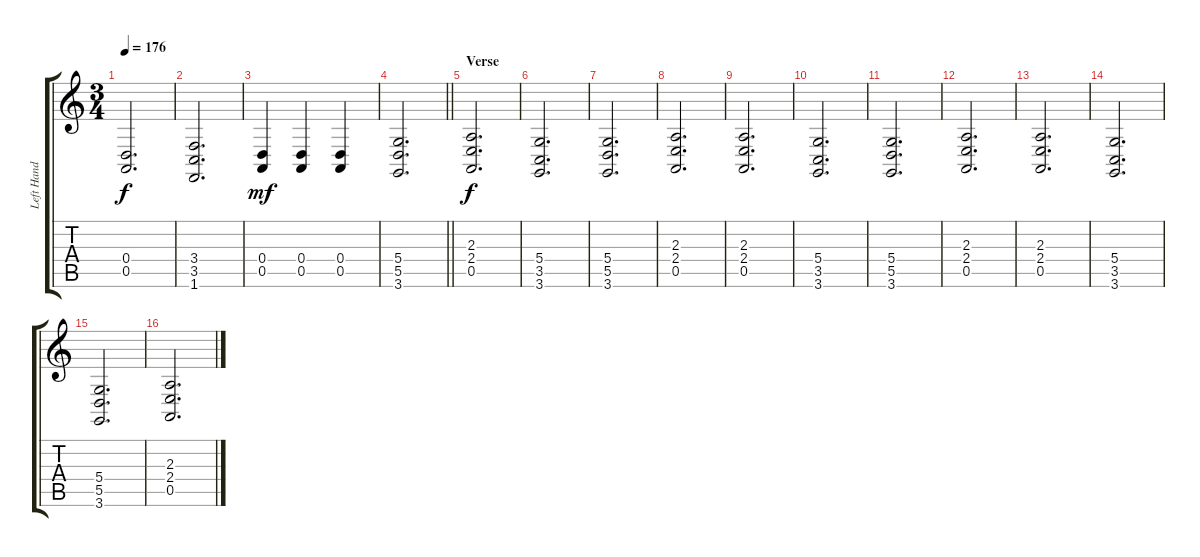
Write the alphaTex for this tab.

\track ("Left Hand" "Left Hand") {instrument stringensemble1}
\staff {score tabs}
\tuning (E4 B3 G3 D3 A2 E2) {hide}
\ts (3 4)
\tempo 176
\clef g2
\ks c
(0.4 0.5).2{d dy f} |
(3.4 3.5 1.6).2{d} |
(0.4 0.5).4{dy mf} (0.4 0.5).4 (0.4 0.5).4 |
\barLineRight lightlight
(5.4 5.5 3.6).2{d} |
\section ("" "Verse")
(2.3 2.4 0.5).2{d dy f} |
(5.4 3.5 3.6).2{d} |
(5.4 5.5 3.6).2{d} |
(2.3 2.4 0.5).2{d} |
(2.3 2.4 0.5).2{d} |
(5.4 3.5 3.6).2{d} |
(5.4 5.5 3.6).2{d} |
(2.3 2.4 0.5).2{d} |
(2.3 2.4 0.5).2{d} |
(5.4 3.5 3.6).2{d} |
(5.4 5.5 3.6).2{d} |
(2.3 2.4 0.5).2{d}
